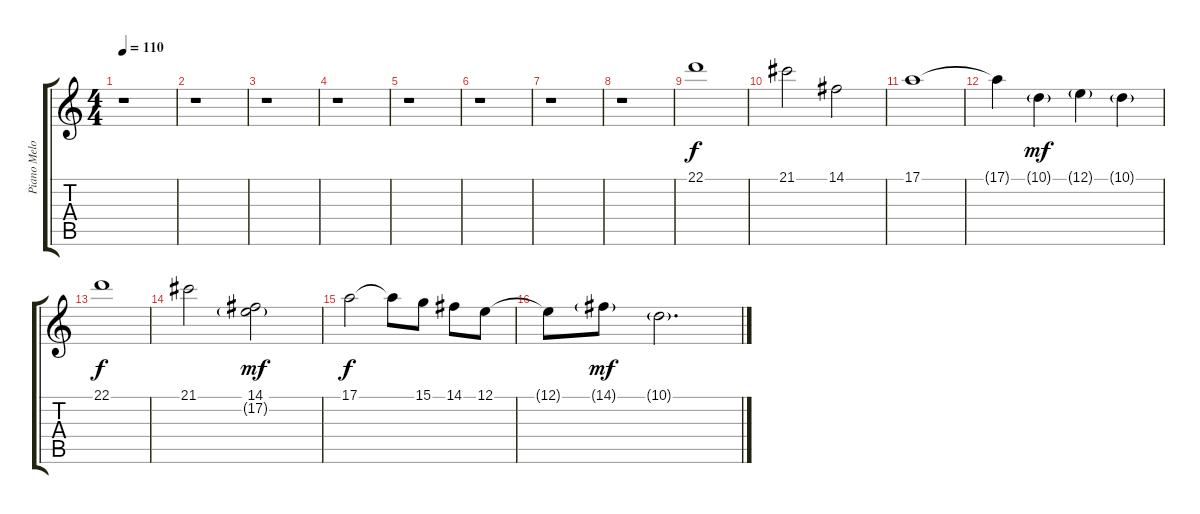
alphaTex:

\track ("Piano Melody" "Piano Melo") {instrument brightacousticpiano}
\staff {score tabs}
\tuning (E4 B3 G3 D3 A2 E2) {hide}
\ts (4 4)
\tempo 110
\clef g2
\ks c
r.1{dy mf} |
r.1 |
r.1 |
r.1 |
r.1 |
r.1 |
r.1 |
r.1 |
22.1.1{dy f} |
21.1.2 14.1.2 |
17.1.1 |
17.1{t}.4 10.1{g}.4{dy mf} 12.1{g}.4 10.1{g}.4 |
22.1.1{dy f} |
21.1.2 (14.1 17.2{g}).2{dy mf} |
17.1.2{dy f} 17.1{t}.8 15.1.8 14.1.8 12.1.8 |
12.1{t}.8 14.1{g}.8{dy mf} 10.1{g}.2{d}
